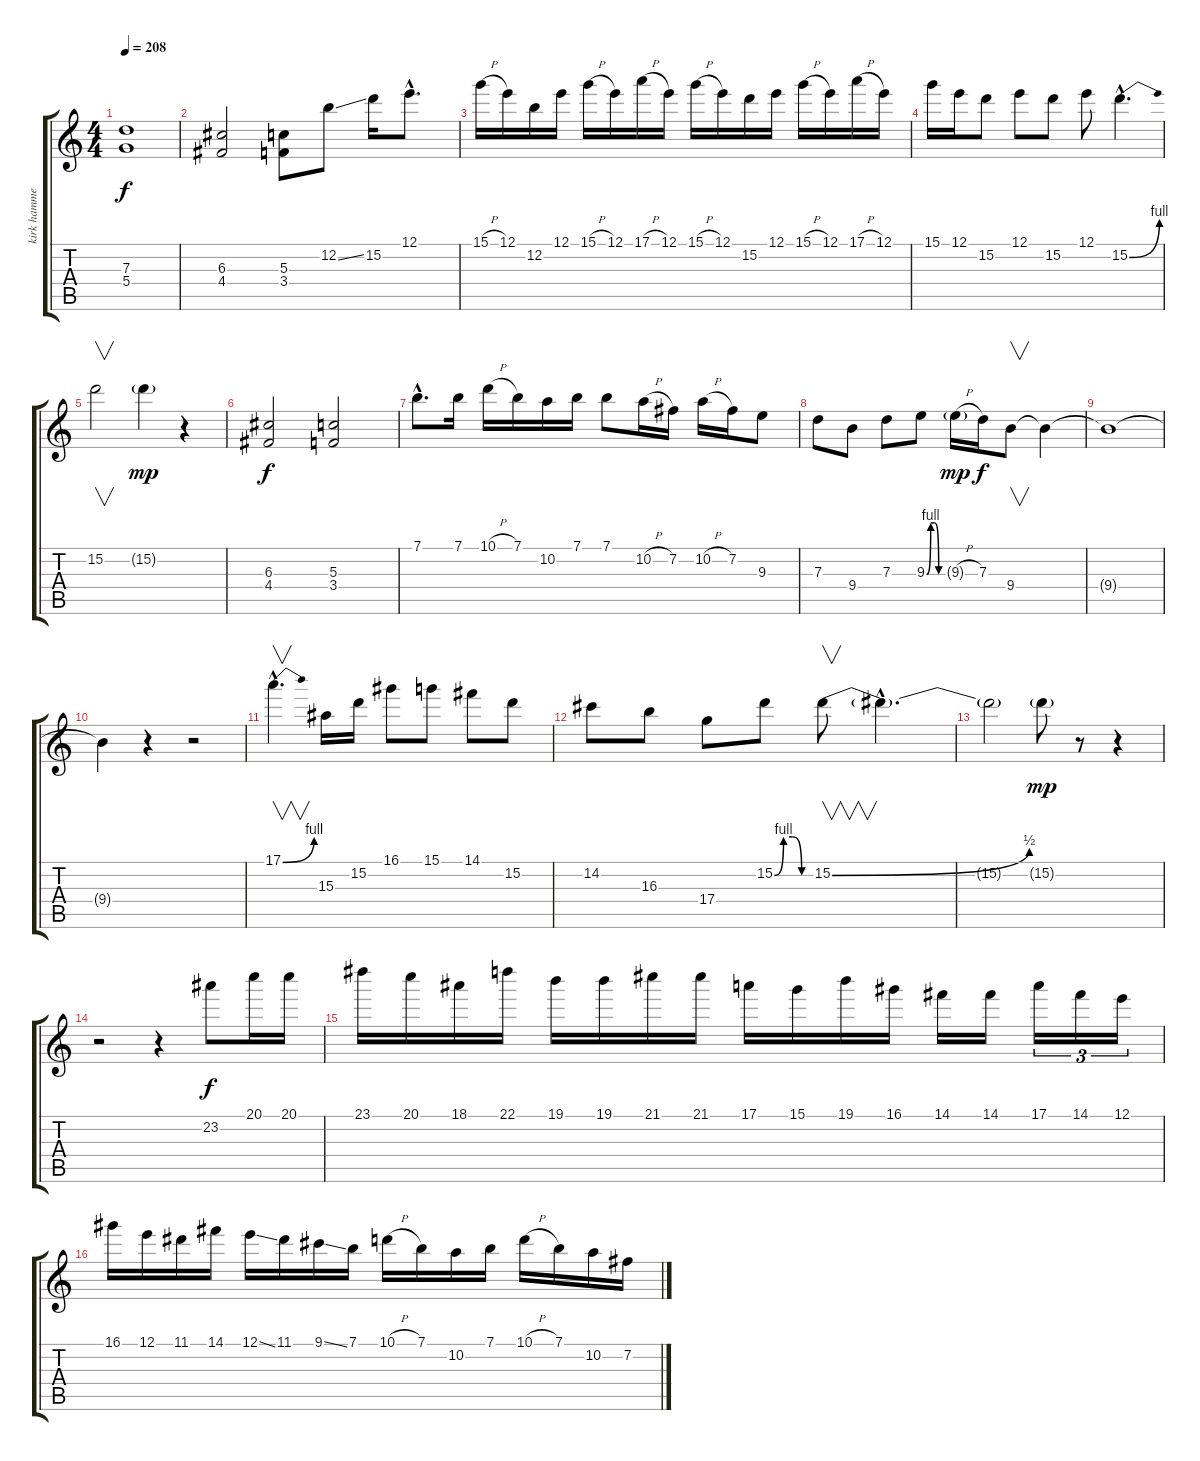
\track ("kirk hammett" "kirk hamme") {instrument distortionguitar}
\staff {score tabs}
\tuning (E4 B3 G3 D3 A2 E2) {hide}
\ts (4 4)
\tempo 208
\clef g2
\ks c
(7.3 5.4).1{dy f} |
(6.3 4.4).2 (5.3 3.4).8 12.2{ss}.8 15.2.16 12.1{hac}.8{d} |
15.1{h}.16 12.1.16 12.2.16 12.1.16 15.1{h}.16 12.1.16 17.1{h}.16 12.1.16 15.1{h}.16 12.1.16 15.2.16 12.1.16 15.1{h}.16 12.1.16 17.1{h}.16 12.1.16 |
15.1.16 12.1.16 15.2.8 12.1.8 15.2.8 12.1.8 15.2{be (bend 0 0 60 4) hac}.4{d} |
15.2.2{v} 15.2{g}.4{dy mp} r.4 |
(6.3 4.4).2{dy f} (5.3 3.4).2 |
7.1{hac}.8{d} 7.1.16 10.1{h}.16 7.1.16 10.2.16 7.1.16 7.1.8 10.2{h}.16 7.2.16 10.2{h}.16 7.2.16 9.3.8 |
7.3.8 9.4.8 7.3.8 9.3{be (custom 0 0 15 4 30 4 45 0 60 0)}.8 9.3{h g}.16{dy mp} 7.3.16{dy f} 9.4.8{v} 9.4{t}.4 |
9.4{t}.1 |
9.4{t}.4 r.4 r.2 |
17.1{be (bend 0 0 60 4) hac}.4{v d} 15.3.16 15.2.16 16.1.8 15.1.8 14.1.8 15.2.8 |
14.2.8 16.3.8 17.4.8 15.2{be (custom 0 0 15 4 30 4 45 0 60 0)}.8 15.2{be (bend 0 0 60 2)}.8{v} 15.2{hac t}.4{d} |
15.2{t}.2 15.2{g}.8{dy mp} r.8 r.4 |
r.2 r.4 23.2.8{dy f} 20.1.16 20.1.16 |
23.1.16 20.1.16 18.1.16 22.1.16 19.1.16 19.1.16 21.1.16 21.1.16 17.1.16 15.1.16 19.1.16 16.1.16 14.1.16 14.1.16 17.1.16{tu (3 2)} 14.1.16{tu (3 2)} 12.1.16{tu (3 2)} |
16.1.16 12.1.16 11.1.16 14.1.16 12.1{ss}.16 11.1.16 9.1{ss}.16 7.1.16 10.1{h}.16 7.1.16 10.2.16 7.1.16 10.1{h}.16 7.1.16 10.2.16 7.2.16
